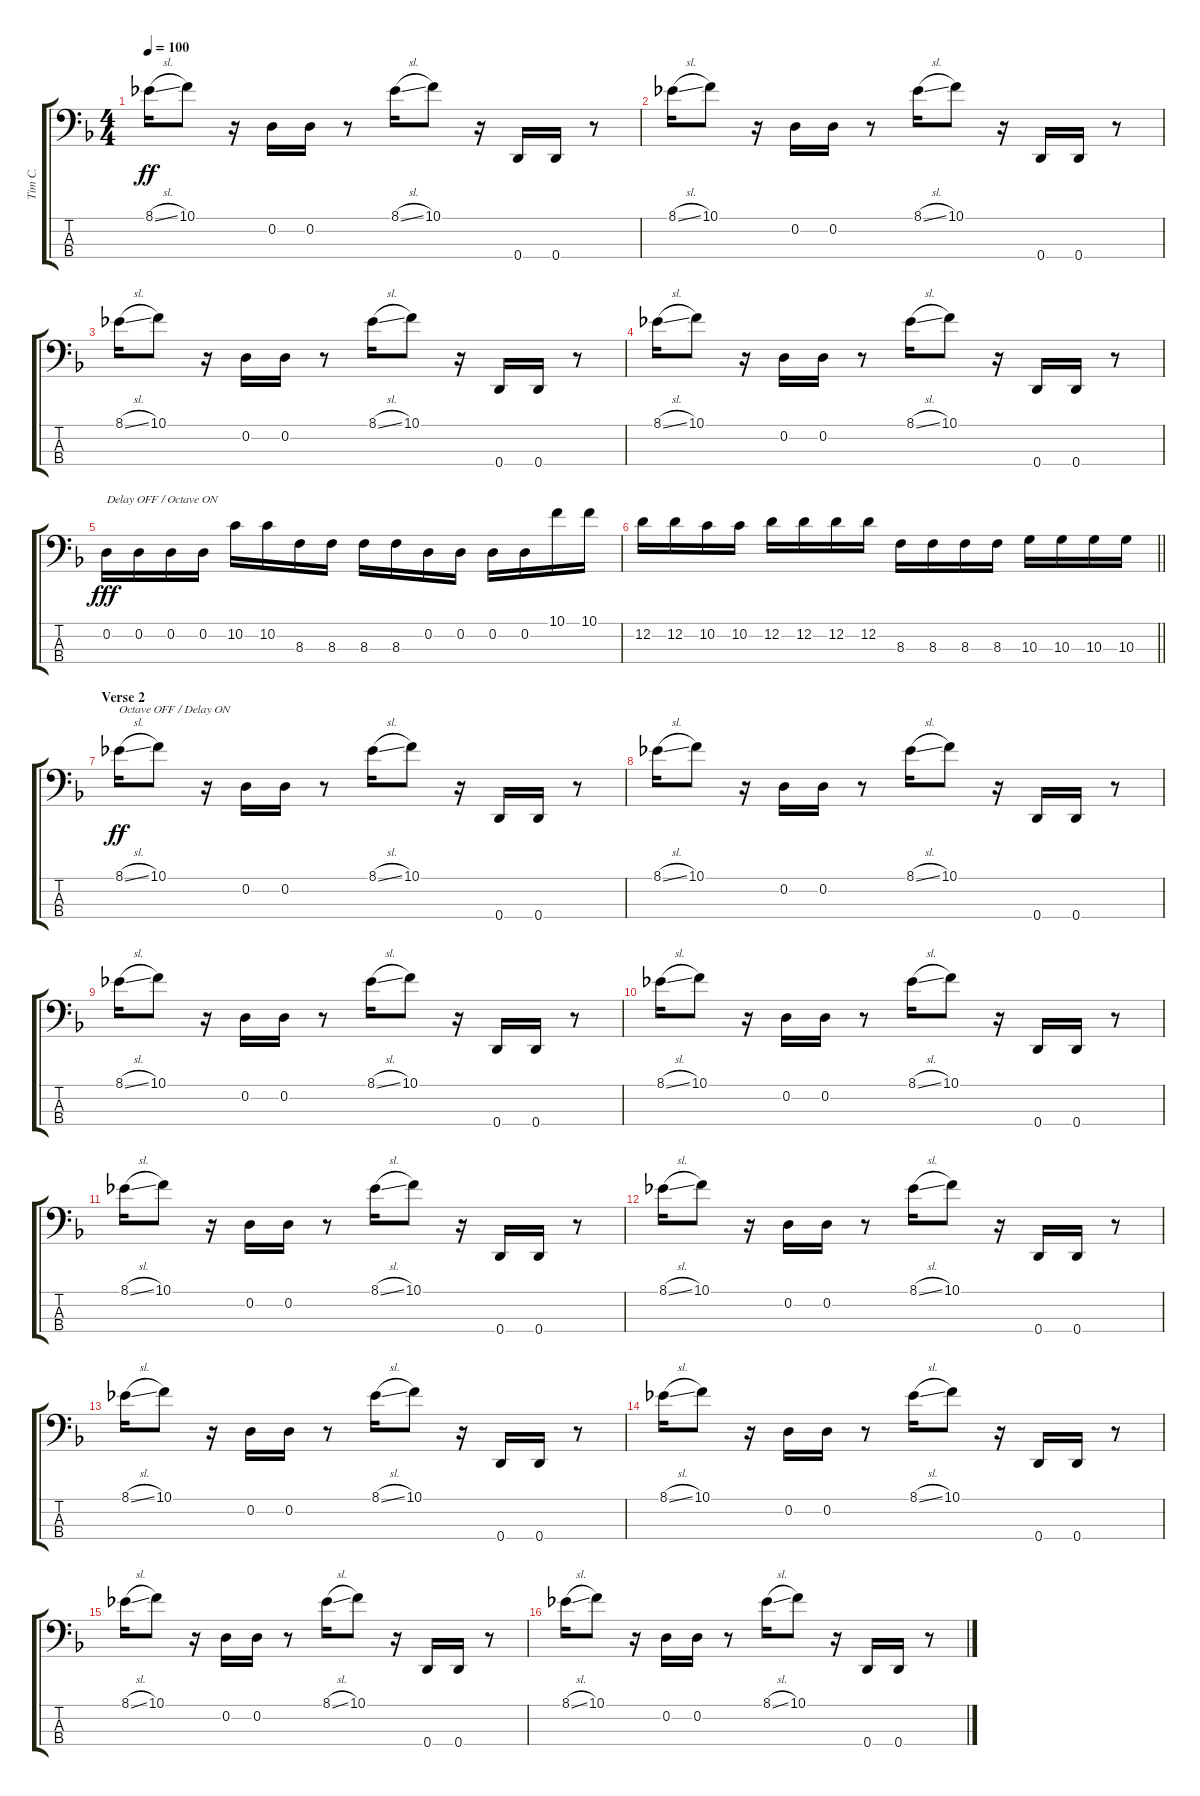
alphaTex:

\track ("Tim C." "Tim C.") {instrument electricbassfinger}
\staff {score tabs}
\tuning (G2 D2 A1 D1) {hide}
\ts (4 4)
\tempo 100
\clef f4
\ks f
8.1{sl}.16{dy ff} 10.1.8 r.16 0.2.16 0.2.16 r.8 8.1{sl}.16 10.1.8 r.16 0.4.16 0.4.16 r.8 |
8.1{sl}.16 10.1.8 r.16 0.2.16 0.2.16 r.8 8.1{sl}.16 10.1.8 r.16 0.4.16 0.4.16 r.8 |
8.1{sl}.16 10.1.8 r.16 0.2.16 0.2.16 r.8 8.1{sl}.16 10.1.8 r.16 0.4.16 0.4.16 r.8 |
8.1{sl}.16 10.1.8 r.16 0.2.16 0.2.16 r.8 8.1{sl}.16 10.1.8 r.16 0.4.16 0.4.16 r.8 |
0.2.16{txt "Delay OFF / Octave ON" dy fff} 0.2.16 0.2.16 0.2.16 10.2.16 10.2.16 8.3.16 8.3.16 8.3.16 8.3.16 0.2.16 0.2.16 0.2.16 0.2.16 10.1.16 10.1.16 |
\barLineRight lightlight
12.2.16 12.2.16 10.2.16 10.2.16 12.2.16 12.2.16 12.2.16 12.2.16 8.3.16 8.3.16 8.3.16 8.3.16 10.3.16 10.3.16 10.3.16 10.3.16 |
\section ("" "Verse 2")
8.1{sl}.16{txt "Octave OFF / Delay ON" dy ff} 10.1.8 r.16 0.2.16 0.2.16 r.8 8.1{sl}.16 10.1.8 r.16 0.4.16 0.4.16 r.8 |
8.1{sl}.16 10.1.8 r.16 0.2.16 0.2.16 r.8 8.1{sl}.16 10.1.8 r.16 0.4.16 0.4.16 r.8 |
8.1{sl}.16 10.1.8 r.16 0.2.16 0.2.16 r.8 8.1{sl}.16 10.1.8 r.16 0.4.16 0.4.16 r.8 |
8.1{sl}.16 10.1.8 r.16 0.2.16 0.2.16 r.8 8.1{sl}.16 10.1.8 r.16 0.4.16 0.4.16 r.8 |
8.1{sl}.16 10.1.8 r.16 0.2.16 0.2.16 r.8 8.1{sl}.16 10.1.8 r.16 0.4.16 0.4.16 r.8 |
8.1{sl}.16 10.1.8 r.16 0.2.16 0.2.16 r.8 8.1{sl}.16 10.1.8 r.16 0.4.16 0.4.16 r.8 |
8.1{sl}.16 10.1.8 r.16 0.2.16 0.2.16 r.8 8.1{sl}.16 10.1.8 r.16 0.4.16 0.4.16 r.8 |
8.1{sl}.16 10.1.8 r.16 0.2.16 0.2.16 r.8 8.1{sl}.16 10.1.8 r.16 0.4.16 0.4.16 r.8 |
8.1{sl}.16 10.1.8 r.16 0.2.16 0.2.16 r.8 8.1{sl}.16 10.1.8 r.16 0.4.16 0.4.16 r.8 |
8.1{sl}.16 10.1.8 r.16 0.2.16 0.2.16 r.8 8.1{sl}.16 10.1.8 r.16 0.4.16 0.4.16 r.8
